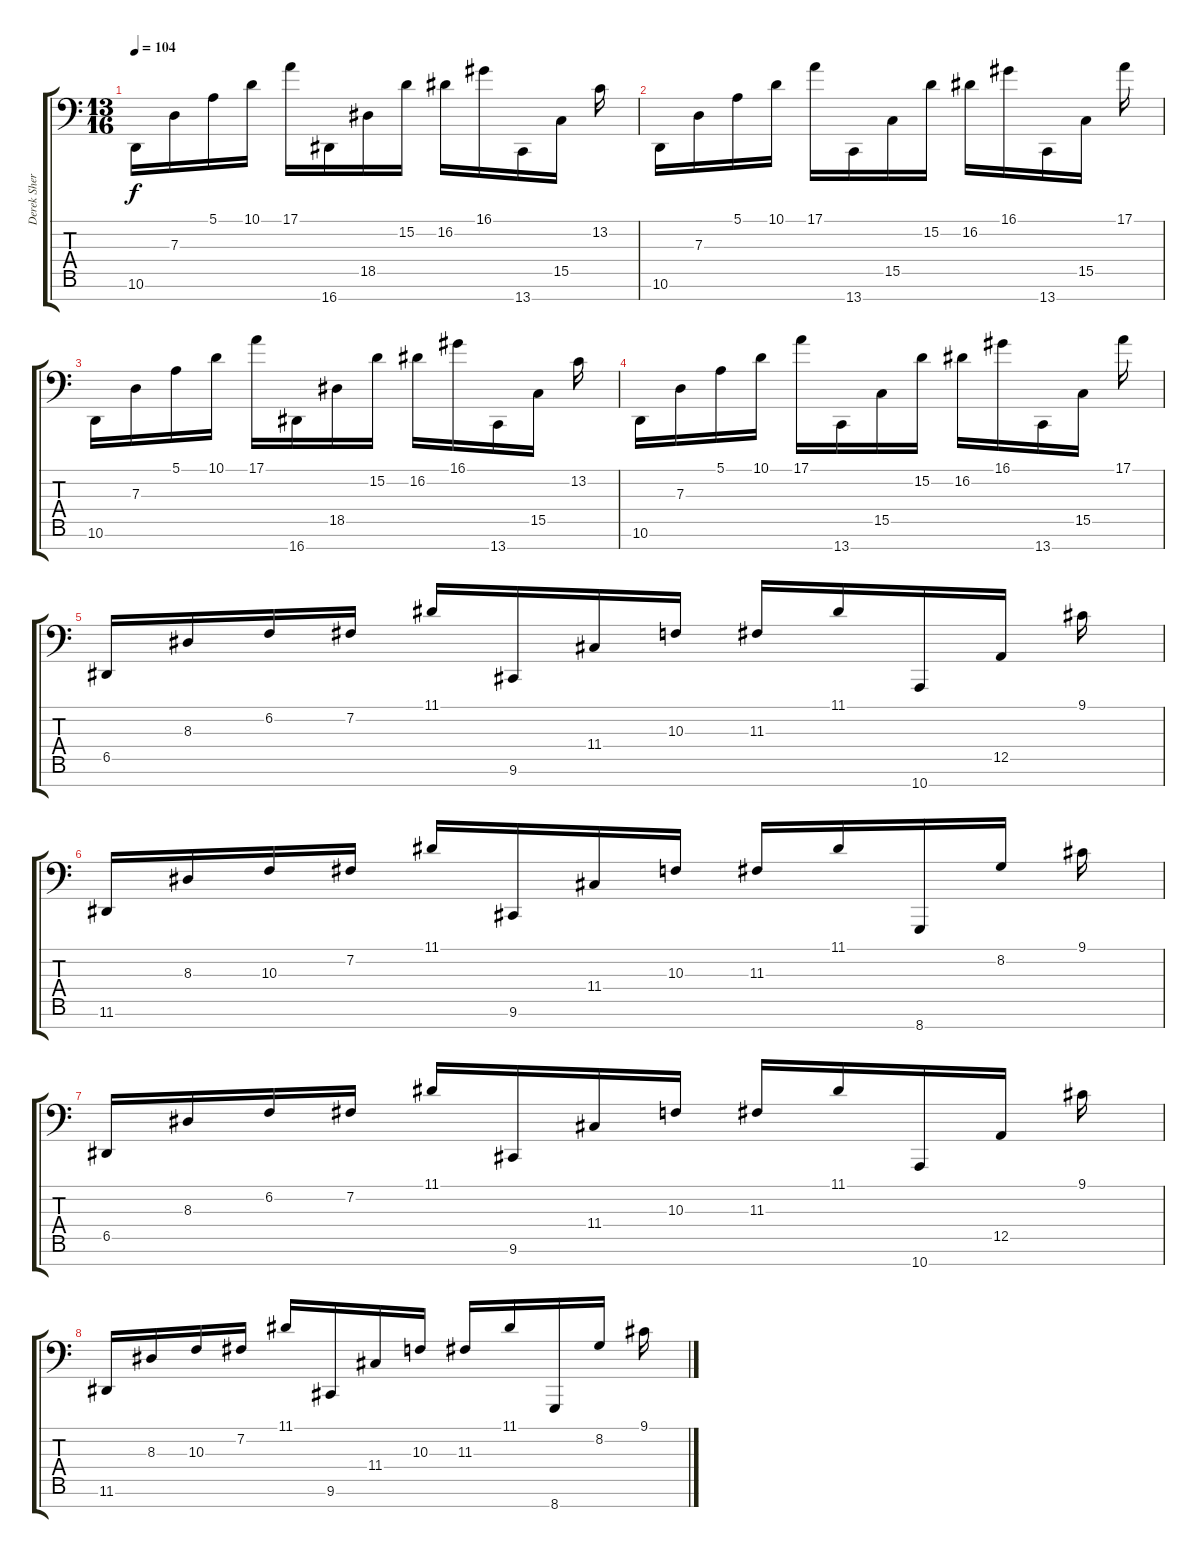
\track ("Derek Sherinian" "Derek Sher") {instrument acousticgrandpiano}
\staff {score tabs}
\tuning (E3 B2 G2 D2 A1 E1 B0) {hide}
\ts (13 16)
\tempo 104
\clef f4
\ks c
10.6.16{dy f} 7.3.16 5.1.16 10.1.16 17.1.16 16.7.16 18.5.16 15.2.16 16.2.16 16.1.16 13.7.16 15.5.16 13.2.16 |
10.6.16 7.3.16 5.1.16 10.1.16 17.1.16 13.7.16 15.5.16 15.2.16 16.2.16 16.1.16 13.7.16 15.5.16 17.1.16 |
10.6.16 7.3.16 5.1.16 10.1.16 17.1.16 16.7.16 18.5.16 15.2.16 16.2.16 16.1.16 13.7.16 15.5.16 13.2.16 |
10.6.16 7.3.16 5.1.16 10.1.16 17.1.16 13.7.16 15.5.16 15.2.16 16.2.16 16.1.16 13.7.16 15.5.16 17.1.16 |
6.5.16 8.3.16 6.2.16 7.2.16 11.1.16 9.6.16 11.4.16 10.3.16 11.3.16 11.1.16 10.7.16 12.5.16 9.1.16 |
11.6.16 8.3.16 10.3.16 7.2.16 11.1.16 9.6.16 11.4.16 10.3.16 11.3.16 11.1.16 8.7.16 8.2.16 9.1.16 |
6.5.16 8.3.16 6.2.16 7.2.16 11.1.16 9.6.16 11.4.16 10.3.16 11.3.16 11.1.16 10.7.16 12.5.16 9.1.16 |
11.6.16 8.3.16 10.3.16 7.2.16 11.1.16 9.6.16 11.4.16 10.3.16 11.3.16 11.1.16 8.7.16 8.2.16 9.1.16
